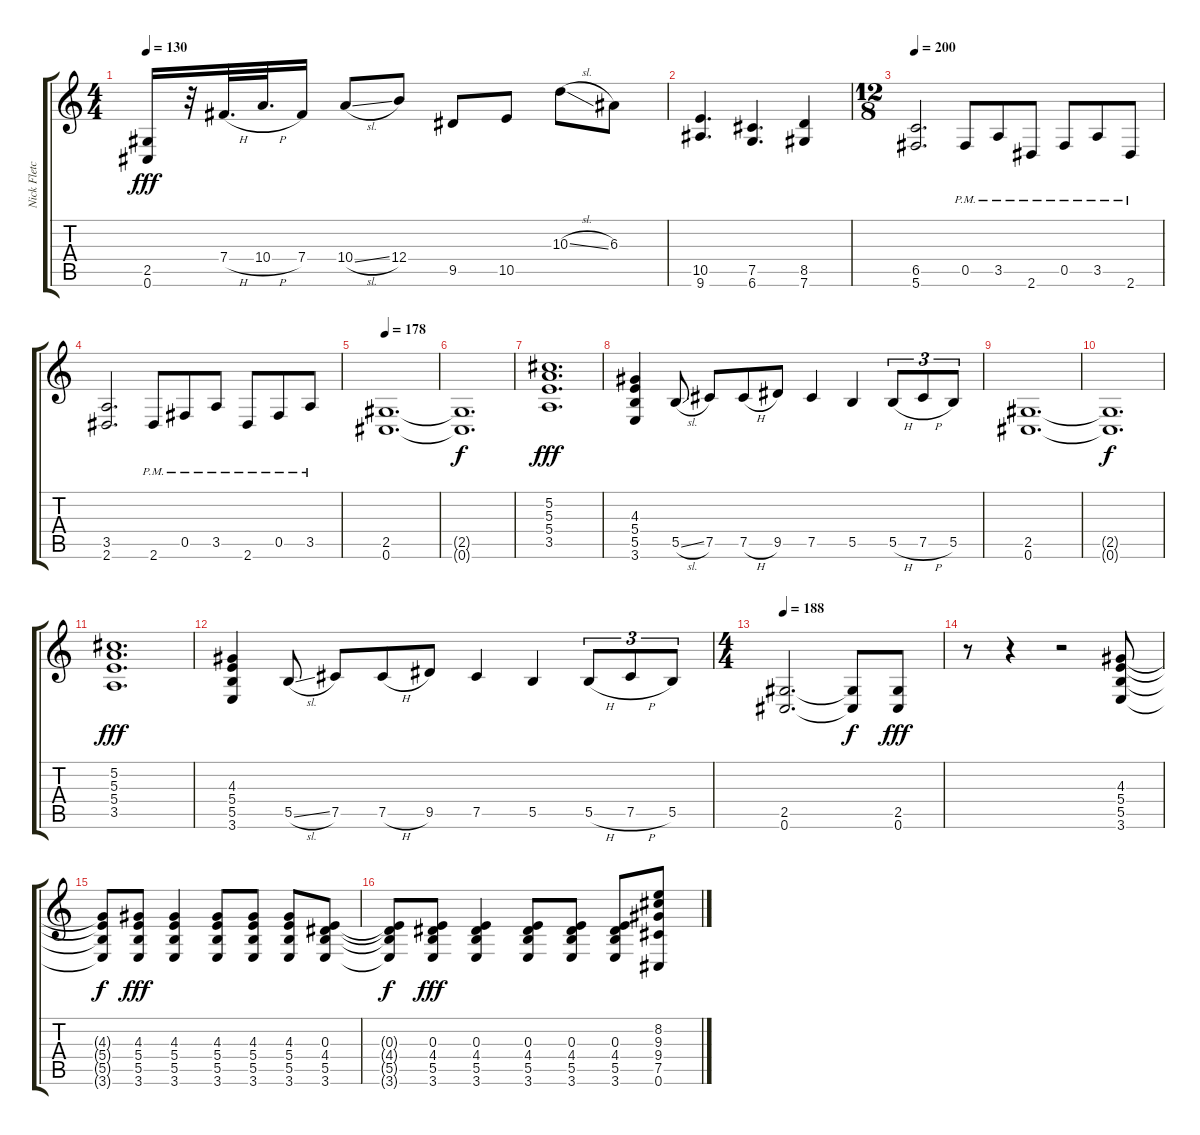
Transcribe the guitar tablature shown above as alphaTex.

\track ("Nick Fletcher" "Nick Fletc") {instrument distortionguitar}
\staff {score tabs}
\tuning (Db4 Ab3 E3 B2 Gb2 Db2) {hide}
\ts (4 4)
\tempo 130
\clef g2
\ks c
(2.5 0.6).16{dy fff} r.32 7.4{h}.32{d} 10.4{h}.32{d} 7.4.16 10.4{sl}.8 12.4.8 9.5.8 10.5.8 10.3{sl}.8 6.3.8 |
(10.5 9.6).4{d} (7.5 6.6).4{d} (8.5 7.6).4 |
\ts (12 8)
\tempo 200
(6.5 5.6).2{d} 0.5{pm}.8 3.5{pm}.8 2.6{pm}.8 0.5{pm}.8 3.5{pm}.8 2.6{pm}.8 |
(3.5 2.6).2{d} 2.6{pm}.8 0.5{pm}.8 3.5{pm}.8 2.6{pm}.8 0.5{pm}.8 3.5{pm}.8 |
\tempo 178
(2.5 0.6).1{d} |
(2.5{t} 0.6{t}).1{d dy f} |
(5.2 5.3 5.4 3.5).1{d dy fff} |
(4.3 5.4 5.5 3.6).4 5.5{sl}.8 7.5.8 7.5{h}.8 9.5.8 7.5.4 5.5.4 5.5{h}.8{tu (3 2)} 7.5{h}.8{tu (3 2)} 5.5.8{tu (3 2)} |
(2.5 0.6).1{d} |
(2.5{t} 0.6{t}).1{d dy f} |
(5.2 5.3 5.4 3.5).1{d dy fff} |
(4.3 5.4 5.5 3.6).4 5.5{sl}.8 7.5.8 7.5{h}.8 9.5.8 7.5.4 5.5.4 5.5{h}.8{tu (3 2)} 7.5{h}.8{tu (3 2)} 5.5.8{tu (3 2)} |
\ts (4 4)
\tempo 188
(2.5 0.6).2{d} (2.5{t} 0.6{t}).8{dy f} (2.5 0.6).8{dy fff} |
r.8 r.4 r.2 (4.3 5.4 5.5 3.6).8 |
(4.3{t} 5.4{t} 5.5{t} 3.6{t}).8{dy f} (4.3 5.4 5.5 3.6).8{dy fff} (4.3 5.4 5.5 3.6).4 (4.3 5.4 5.5 3.6).8 (4.3 5.4 5.5 3.6).8 (4.3 5.4 5.5 3.6).8 (0.3 4.4 5.5 3.6).8 |
(0.3{t} 4.4{t} 5.5{t} 3.6{t}).8{dy f} (0.3 4.4 5.5 3.6).8{dy fff} (0.3 4.4 5.5 3.6).4 (0.3 4.4 5.5 3.6).8 (0.3 4.4 5.5 3.6).8 (0.3 4.4 5.5 3.6).8 (8.2 9.3 9.4 7.5 0.6).8
